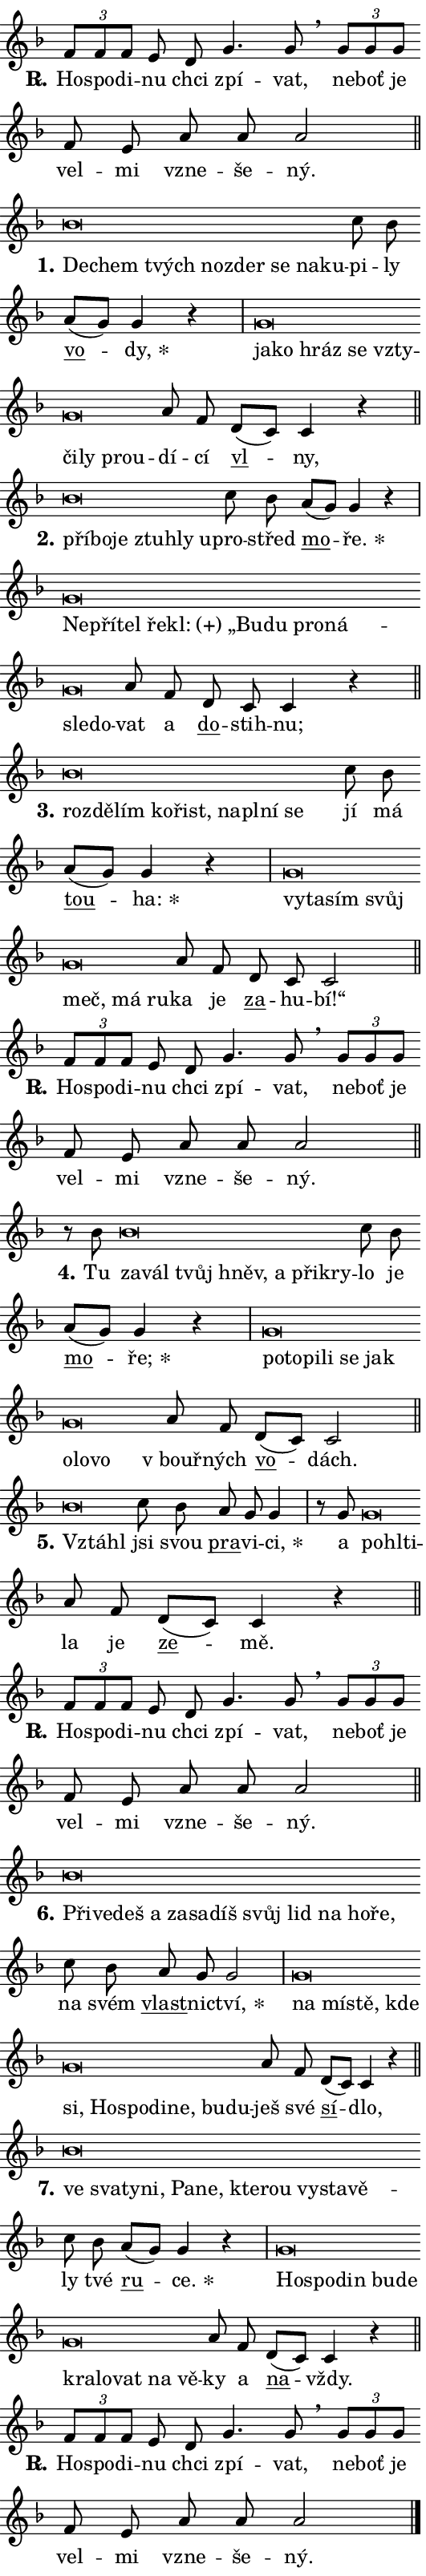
\version "2.24.0"
\header { tagline = "" }
\paper {
  indent = 0\cm
  top-margin = 0\cm
  right-margin = 0.13\cm % to fit lyric hyphens
  bottom-margin = 0\cm
  left-margin = 0\cm
  paper-width = 9\cm
  page-breaking = #ly:one-page-breaking
  system-system-spacing.basic-distance = #11
  score-system-spacing.basic-distance = #11
  ragged-last = ##f
}


%% Author: Thomas Morley
%% https://lists.gnu.org/archive/html/lilypond-user/2020-05/msg00002.html
#(define (line-position grob)
"Returns position of @var[grob} in current system:
   @code{'start}, if at first time-step
   @code{'end}, if at last time-step
   @code{'middle} otherwise
"
  (let* ((col (ly:item-get-column grob))
         (ln (ly:grob-object col 'left-neighbor))
         (rn (ly:grob-object col 'right-neighbor))
         (col-to-check-left (if (ly:grob? ln) ln col))
         (col-to-check-right (if (ly:grob? rn) rn col))
         (break-dir-left
           (and
             (ly:grob-property col-to-check-left 'non-musical #f)
             (ly:item-break-dir col-to-check-left)))
         (break-dir-right
           (and
             (ly:grob-property col-to-check-right 'non-musical #f)
             (ly:item-break-dir col-to-check-right))))
        (cond ((eqv? 1 break-dir-left) 'start)
              ((eqv? -1 break-dir-right) 'end)
              (else 'middle))))

#(define (tranparent-at-line-position vctor)
  (lambda (grob)
  "Relying on @code{line-position} select the relevant enry from @var{vctor}.
Used to determine transparency,"
    (case (line-position grob)
      ((end) (not (vector-ref vctor 0)))
      ((middle) (not (vector-ref vctor 1)))
      ((start) (not (vector-ref vctor 2))))))

noteHeadBreakVisibility =
#(define-music-function (break-visibility)(vector?)
"Makes @code{NoteHead}s transparent relying on @var{break-visibility}"
#{
  \override NoteHead.transparent =
    #(tranparent-at-line-position break-visibility)
#})

#(define delete-ledgers-for-transparent-note-heads
  (lambda (grob)
    "Reads whether a @code{NoteHead} is transparent.
If so this @code{NoteHead} is removed from @code{'note-heads} from
@var{grob}, which is supposed to be @code{LedgerLineSpanner}.
As a result ledgers are not printed for this @code{NoteHead}"
    (let* ((nhds-array (ly:grob-object grob 'note-heads))
           (nhds-list
             (if (ly:grob-array? nhds-array)
                 (ly:grob-array->list nhds-array)
                 '()))
           ;; Relies on the transparent-property being done before
           ;; Staff.LedgerLineSpanner.after-line-breaking is executed.
           ;; This is fragile ...
           (to-keep
             (remove
               (lambda (nhd)
                 (ly:grob-property nhd 'transparent #f))
               nhds-list)))
      ;; TODO find a better method to iterate over grob-arrays, similiar
      ;; to filter/remove etc for lists
      ;; For now rebuilt from scratch
      (set! (ly:grob-object grob 'note-heads)  '())
      (for-each
        (lambda (nhd)
          (ly:pointer-group-interface::add-grob grob 'note-heads nhd))
        to-keep))))

squashNotes = {
  \override NoteHead.X-extent = #'(-0.2 . 0.2)
  \override NoteHead.Y-extent = #'(-0.75 . 0)
  \override NoteHead.stencil =
    #(lambda (grob)
       (let ((pos (ly:grob-property grob 'staff-position)))
         (begin
           (if (< pos -7) (display "ERROR: Lower brevis then expected\n") (display ""))
           (if (<= pos -6) ly:text-interface::print ly:note-head::print))))
}
unSquashNotes = {
  \revert NoteHead.X-extent
  \revert NoteHead.Y-extent
  \revert NoteHead.stencil
}

hideNotes = \noteHeadBreakVisibility #begin-of-line-visible
unHideNotes = \noteHeadBreakVisibility #all-visible

% work-around for resetting accidentals
% https://lilypond.org/doc/v2.23/Documentation/notation/displaying-rhythms#unmetered-music
cadenzaMeasure = {
  \cadenzaOff
  \partial 1024 s1024
  \cadenzaOn
}

#(define-markup-command (accent layout props text) (markup?)
  "Underline accented syllable"
  (interpret-markup layout props
    #{\markup \override #'(offset . 4.3) \underline { #text }#}))

responsum = \markup \concat {
  "R" \hspace #-1.05 \path #0.1 #'((moveto 0 0.07) (lineto 0.9 0.8)) \hspace #0.05 "."
}

spaceSize = #0.6828661417322834 % exact space size for TeX Gyre Schola

\layout {
  \context {
    \Staff
    \remove "Time_signature_engraver"
    \override LedgerLineSpanner.after-line-breaking = #delete-ledgers-for-transparent-note-heads
  }
  \context {
    \Lyrics {
      \override LyricSpace.minimum-distance = \spaceSize
      \override LyricText.font-name = #"TeX Gyre Schola"
      \override LyricText.font-size = 1
      \override StanzaNumber.font-name = #"TeX Gyre Schola Bold"
      \override StanzaNumber.font-size = 1
    }
  }
  \context {
    \Score 
    \override NoteHead.text =
      #(lambda (grob) 
        (let ((pos (ly:grob-property grob 'staff-position)))
          #{\markup {
            \combine
              \halign #-0.55 \raise #(if (= pos -6) 0 0.5) \override #'(thickness . 2) \draw-line #'(3.2 . 0)
              \musicglyph "noteheads.sM1"
          }#}))
  }
}

% magnetic-lyrics.ily
%
%   written by
%     Jean Abou Samra <jean@abou-samra.fr>
%     Werner Lemberg <wl@gnu.org>
%
%   adapted by
%     Jiri Hon <jiri.hon@gmail.com>
%
% Version 2022-Apr-15

% https://www.mail-archive.com/lilypond-user@gnu.org/msg149350.html

#(define (Left_hyphen_pointer_engraver context)
   "Collect syllable-hyphen-syllable occurrences in lyrics and store
them in properties.  This engraver only looks to the left.  For
example, if the lyrics input is @code{foo -- bar}, it does the
following.

@itemize @bullet
@item
Set the @code{text} property of the @code{LyricHyphen} grob between
@q{foo} and @q{bar} to @code{foo}.

@item
Set the @code{left-hyphen} property of the @code{LyricText} grob with
text @q{foo} to the @code{LyricHyphen} grob between @q{foo} and
@q{bar}.
@end itemize

Use this auxiliary engraver in combination with the
@code{lyric-@/text::@/apply-@/magnetic-@/offset!} hook."
   (let ((hyphen #f)
         (text #f))
     (make-engraver
      (acknowledgers
       ((lyric-syllable-interface engraver grob source-engraver)
        (set! text grob)))
      (end-acknowledgers
       ((lyric-hyphen-interface engraver grob source-engraver)
        ;(when (not (grob::has-interface grob 'lyric-space-interface))
          (set! hyphen grob)));)
      ((stop-translation-timestep engraver)
       (when (and text hyphen)
         (ly:grob-set-object! text 'left-hyphen hyphen))
       (set! text #f)
       (set! hyphen #f)))))

#(define (lyric-text::apply-magnetic-offset! grob)
   "If the space between two syllables is less than the value in
property @code{LyricText@/.details@/.squash-threshold}, move the right
syllable to the left so that it gets concatenated with the left
syllable.

Use this function as a hook for
@code{LyricText@/.after-@/line-@/breaking} if the
@code{Left_@/hyphen_@/pointer_@/engraver} is active."
   (let ((hyphen (ly:grob-object grob 'left-hyphen #f)))
     (when hyphen
       (let ((left-text (ly:spanner-bound hyphen LEFT)))
         (when (grob::has-interface left-text 'lyric-syllable-interface)
           (let* ((common (ly:grob-common-refpoint grob left-text X))
                  (this-x-ext (ly:grob-extent grob common X))
                  (left-x-ext
                   (begin
                     ;; Trigger magnetism for left-text.
                     (ly:grob-property left-text 'after-line-breaking)
                     (ly:grob-extent left-text common X)))
                  ;; `delta` is the gap width between two syllables.
                  (delta (- (interval-start this-x-ext)
                            (interval-end left-x-ext)))
                  (details (ly:grob-property grob 'details))
                  (threshold (assoc-get 'squash-threshold details 0.2)))
             (when (< delta threshold)
               (let* (;; We have to manipulate the input text so that
                      ;; ligatures crossing syllable boundaries are not
                      ;; disabled.  For languages based on the Latin
                      ;; script this is essentially a beautification.
                      ;; However, for non-Western scripts it can be a
                      ;; necessity.
                      (lt (ly:grob-property left-text 'text))
                      (rt (ly:grob-property grob 'text))
                      (is-space (grob::has-interface hyphen 'lyric-space-interface))
                      (space (if is-space " " ""))
                      (extra-delta (if is-space spaceSize 0))
                      ;; Append new syllable.
                      (ltrt-space (if (and (string? lt) (string? rt))
                                (string-append lt space rt)
                                (make-concat-markup (list lt space rt))))
                      ;; Right-align `ltrt` to the right side.
                      (ltrt-space-markup (grob-interpret-markup
                               grob
                               (make-translate-markup
                                (cons (interval-length this-x-ext) 0)
                                (make-right-align-markup ltrt-space)))))
                 (begin
                   ;; Don't print `left-text`.
                   (ly:grob-set-property! left-text 'stencil #f)
                   ;; Set text and stencil (which holds all collected
                   ;; syllables so far) and shift it to the left.
                   (ly:grob-set-property! grob 'text ltrt-space)
                   (ly:grob-set-property! grob 'stencil ltrt-space-markup)
                   (ly:grob-translate-axis! grob (- (- delta extra-delta)) X))))))))))


#(define (lyric-hyphen::displace-bounds-first grob)
   ;; Make very sure this callback isn't triggered too early.
   (let ((left (ly:spanner-bound grob LEFT))
         (right (ly:spanner-bound grob RIGHT)))
     (ly:grob-property left 'after-line-breaking)
     (ly:grob-property right 'after-line-breaking)
     (ly:lyric-hyphen::print grob)))

squashThreshold = #0.4

\layout {
  \context {
    \Lyrics
    \consists #Left_hyphen_pointer_engraver
    \override LyricText.after-line-breaking =
      #lyric-text::apply-magnetic-offset!
    \override LyricHyphen.stencil = #lyric-hyphen::displace-bounds-first
    \override LyricText.details.squash-threshold = \squashThreshold
    \override LyricHyphen.minimum-distance = 0
    \override LyricHyphen.minimum-length = \squashThreshold
  }
}

squashText = \override LyricText.details.squash-threshold = 9999
unSquashText = \override LyricText.details.squash-threshold = \squashThreshold

leftText = \override LyricText.self-alignment-X = #LEFT
unLeftText = \revert LyricText.self-alignment-X

starOffset = #(lambda (grob) 
                (let ((x_offset (ly:self-alignment-interface::aligned-on-x-parent grob)))
                  (if (= x_offset 0) 0 (+ x_offset 1.2))))

star = #(define-music-function (syllable)(string?)
"Append star separator at the end of a syllable"
#{
  \once \override LyricText.X-offset = #starOffset
  \lyricmode { \markup {
    #syllable
    \override #'((font-name . "TeX Gyre Schola Bold")) \hspace #0.2 \lower #0.65 \larger "*"
  } }
#})

starAccent = #(define-music-function (syllable)(string?)
"Append star separator at the end of a syllable and make accent"
#{
  \once \override LyricText.X-offset = #starOffset
  \lyricmode { \markup {
    \accent #syllable
    \override #'((font-name . "TeX Gyre Schola Bold")) \hspace #0.2 \lower #0.65 \larger "*"
  } }
#})

breath = #(define-music-function (syllable)(string?)
"Append breathing indicator at the end of a syllable"
#{
  \lyricmode { \markup { #syllable "+" } }
#})

optionalBreath = #(define-music-function (syllable)(string?)
"Append optional breathing indicator at the end of a syllable"
#{
  \lyricmode { \markup { #syllable "(+)" } }
#})


\score {
    <<
        \new Voice = "melody" { \cadenzaOn \key f \major \relative { \tuplet 3/2 { f'8[ f f] } e d g4. g8 \breathe \bar "" \tuplet 3/2 { g[ g g] } \bar "" f e \bar "" a a a2 \cadenzaMeasure \bar "||" \break } }
        \new Lyrics \lyricsto "melody" { \lyricmode { \set stanza = \responsum
Ho -- spo -- di -- nu chci zpí -- vat, ne -- boť je vel -- mi vzne -- še -- ný. } }
    >>
    \layout {}
}

\score {
    <<
        \new Voice = "melody" { \cadenzaOn \key f \major \relative { \squashNotes bes'\breve*1/16 \hideNotes \breve*1/16 \bar "" \breve*1/16 \bar "" \breve*1/16 \bar "" \breve*1/16 \bar "" \breve*1/16 \bar "" \breve*1/16 \breve*1/16 \bar "" \unHideNotes \unSquashNotes c8 bes \bar "" a[( g)] g4 r \cadenzaMeasure \bar "|" \squashNotes g\breve*1/16 \hideNotes \breve*1/16 \bar "" \breve*1/16 \bar "" \breve*1/16 \bar "" \breve*1/16 \bar "" \breve*1/16 \bar "" \breve*1/16 \breve*1/16 \bar "" \unHideNotes \unSquashNotes a8 f \bar "" d[( c)] c4 r \cadenzaMeasure \bar "||" \break } }
        \new Lyrics \lyricsto "melody" { \lyricmode { \set stanza = "1."
\leftText De -- \squashText chem tvých no -- zder se na -- ku -- \unLeftText \unSquashText pi -- ly \markup \accent vo -- \star dy, \leftText ja -- \squashText ko hráz se vzty -- či -- ly prou -- \unLeftText \unSquashText dí -- cí \markup \accent vl -- ny, } }
    >>
    \layout {}
}

\score {
    <<
        \new Voice = "melody" { \cadenzaOn \key f \major \relative { \squashNotes bes'\breve*1/16 \hideNotes \breve*1/16 \bar "" \breve*1/16 \bar "" \breve*1/16 \bar "" \breve*1/16 \breve*1/16 \bar "" \unHideNotes \unSquashNotes c8 bes \bar "" a[( g)] g4 r \cadenzaMeasure \bar "|" \squashNotes g\breve*1/16 \hideNotes \breve*1/16 \bar "" \breve*1/16 \bar "" \breve*1/16 \bar "" \breve*1/16 \bar "" \breve*1/16 \bar "" \breve*1/16 \bar "" \breve*1/16 \bar "" \breve*1/16 \bar "" \breve*1/16 \breve*1/16 \bar "" \unHideNotes \unSquashNotes a8 f \bar "" d c c4 r \cadenzaMeasure \bar "||" \break } }
        \new Lyrics \lyricsto "melody" { \lyricmode { \set stanza = "2."
\leftText pří -- \squashText bo -- je ztuh -- ly u -- \unLeftText \unSquashText pro -- střed \markup \accent mo -- \star ře. \leftText Ne -- \squashText pří -- tel ře -- \optionalBreath kl: „Bu -- du pro -- ná -- sle -- do -- \unLeftText \unSquashText vat a \markup \accent do -- stih -- nu; } }
    >>
    \layout {}
}

\score {
    <<
        \new Voice = "melody" { \cadenzaOn \key f \major \relative { \squashNotes bes'\breve*1/16 \hideNotes \breve*1/16 \bar "" \breve*1/16 \bar "" \breve*1/16 \bar "" \breve*1/16 \bar "" \breve*1/16 \bar "" \breve*1/16 \bar "" \breve*1/16 \breve*1/16 \bar "" \unHideNotes \unSquashNotes c8 bes \bar "" a[( g)] g4 r \cadenzaMeasure \bar "|" \squashNotes g\breve*1/16 \hideNotes \breve*1/16 \bar "" \breve*1/16 \bar "" \breve*1/16 \bar "" \breve*1/16 \bar "" \breve*1/16 \breve*1/16 \bar "" \unHideNotes \unSquashNotes a8 f \bar "" d c c2 \cadenzaMeasure \bar "||" \break } }
        \new Lyrics \lyricsto "melody" { \lyricmode { \set stanza = "3."
\leftText roz -- \squashText dě -- lím ko -- řist, na -- pl -- ní se \unLeftText \unSquashText jí má \markup \accent tou -- \star ha: \leftText vy -- \squashText ta -- sím svůj meč, má ru -- \unLeftText \unSquashText ka je \markup \accent za -- hu -- bí!“ } }
    >>
    \layout {}
}

\score {
    <<
        \new Voice = "melody" { \cadenzaOn \key f \major \relative { \tuplet 3/2 { f'8[ f f] } e d g4. g8 \breathe \bar "" \tuplet 3/2 { g[ g g] } \bar "" f e \bar "" a a a2 \cadenzaMeasure \bar "||" \break } }
        \new Lyrics \lyricsto "melody" { \lyricmode { \set stanza = \responsum
Ho -- spo -- di -- nu chci zpí -- vat, ne -- boť je vel -- mi vzne -- še -- ný. } }
    >>
    \layout {}
}

\score {
    <<
        \new Voice = "melody" { \cadenzaOn \key f \major \relative { r8 bes'8 \squashNotes bes\breve*1/16 \hideNotes \breve*1/16 \bar "" \breve*1/16 \bar "" \breve*1/16 \bar "" \breve*1/16 \bar "" \breve*1/16 \breve*1/16 \bar "" \unHideNotes \unSquashNotes c8 bes \bar "" a[( g)] g4 r \cadenzaMeasure \bar "|" \squashNotes g\breve*1/16 \hideNotes \breve*1/16 \bar "" \breve*1/16 \bar "" \breve*1/16 \bar "" \breve*1/16 \bar "" \breve*1/16 \bar "" \breve*1/16 \bar "" \breve*1/16 \breve*1/16 \bar "" \unHideNotes \unSquashNotes a8 f \bar "" d[( c)] c2 \cadenzaMeasure \bar "||" \break } }
        \new Lyrics \lyricsto "melody" { \lyricmode { \set stanza = "4."
Tu \leftText za -- \squashText vál tvůj hněv, a při -- kry -- \unLeftText \unSquashText lo je \markup \accent mo -- \star ře; \leftText po -- \squashText to -- pi -- li se jak o -- lo -- vo \unLeftText \unSquashText "v bouř" -- ných \markup \accent vo -- dách. } }
    >>
    \layout {}
}

\score {
    <<
        \new Voice = "melody" { \cadenzaOn \key f \major \relative { \squashNotes bes'\breve*1/16 \hideNotes \breve*1/16 \bar "" \unHideNotes \unSquashNotes c8 bes \bar "" a g g4 \cadenzaMeasure \bar "|" r8 g8 \squashNotes g\breve*1/16 \hideNotes \breve*1/16 \breve*1/16 \bar "" \unHideNotes \unSquashNotes a8 f \bar "" d[( c)] c4 r \cadenzaMeasure \bar "||" \break } }
        \new Lyrics \lyricsto "melody" { \lyricmode { \set stanza = "5."
\leftText Vztá -- \squashText hl \unLeftText \unSquashText jsi svou \markup \accent pra -- vi -- \star ci, a \leftText po -- \squashText hl -- ti -- \unLeftText \unSquashText la je \markup \accent ze -- mě. } }
    >>
    \layout {}
}

\score {
    <<
        \new Voice = "melody" { \cadenzaOn \key f \major \relative { \tuplet 3/2 { f'8[ f f] } e d g4. g8 \breathe \bar "" \tuplet 3/2 { g[ g g] } \bar "" f e \bar "" a a a2 \cadenzaMeasure \bar "||" \break } }
        \new Lyrics \lyricsto "melody" { \lyricmode { \set stanza = \responsum
Ho -- spo -- di -- nu chci zpí -- vat, ne -- boť je vel -- mi vzne -- še -- ný. } }
    >>
    \layout {}
}

\score {
    <<
        \new Voice = "melody" { \cadenzaOn \key f \major \relative { \squashNotes bes'\breve*1/16 \hideNotes \breve*1/16 \bar "" \breve*1/16 \bar "" \breve*1/16 \bar "" \breve*1/16 \bar "" \breve*1/16 \bar "" \breve*1/16 \bar "" \breve*1/16 \bar "" \breve*1/16 \bar "" \breve*1/16 \bar "" \breve*1/16 \breve*1/16 \bar "" \unHideNotes \unSquashNotes c8 bes \bar "" a g g2 \cadenzaMeasure \bar "|" \squashNotes g\breve*1/16 \hideNotes \breve*1/16 \bar "" \breve*1/16 \bar "" \breve*1/16 \bar "" \breve*1/16 \bar "" \breve*1/16 \bar "" \breve*1/16 \bar "" \breve*1/16 \bar "" \breve*1/16 \bar "" \breve*1/16 \breve*1/16 \bar "" \unHideNotes \unSquashNotes a8 f \bar "" d[( c)] c4 r \cadenzaMeasure \bar "||" \break } }
        \new Lyrics \lyricsto "melody" { \lyricmode { \set stanza = "6."
\leftText Při -- \squashText ve -- deš a za -- sa -- díš svůj lid na ho -- ře, \unLeftText \unSquashText na svém \markup \accent vlast -- nic -- \star tví, \leftText na \squashText mí -- stě, kde si, Ho -- spo -- di -- ne, bu -- du -- \unLeftText \unSquashText ješ své \markup \accent sí -- dlo, } }
    >>
    \layout {}
}

\score {
    <<
        \new Voice = "melody" { \cadenzaOn \key f \major \relative { \squashNotes bes'\breve*1/16 \hideNotes \breve*1/16 \bar "" \breve*1/16 \bar "" \breve*1/16 \bar "" \breve*1/16 \bar "" \breve*1/16 \bar "" \breve*1/16 \bar "" \breve*1/16 \bar "" \breve*1/16 \bar "" \breve*1/16 \breve*1/16 \bar "" \unHideNotes \unSquashNotes c8 bes \bar "" a[( g)] g4 r \cadenzaMeasure \bar "|" \squashNotes g\breve*1/16 \hideNotes \breve*1/16 \bar "" \breve*1/16 \bar "" \breve*1/16 \bar "" \breve*1/16 \bar "" \breve*1/16 \bar "" \breve*1/16 \bar "" \breve*1/16 \bar "" \breve*1/16 \breve*1/16 \bar "" \unHideNotes \unSquashNotes a8 f \bar "" d[( c)] c4 r \cadenzaMeasure \bar "||" \break } }
        \new Lyrics \lyricsto "melody" { \lyricmode { \set stanza = "7."
\leftText ve \squashText sva -- ty -- ni, Pa -- ne, kte -- rou vy -- sta -- vě -- \unLeftText \unSquashText ly tvé \markup \accent ru -- \star ce. \leftText Ho -- \squashText spo -- din bu -- de kra -- lo -- vat na vě -- \unLeftText \unSquashText ky a \markup \accent na -- vždy. } }
    >>
    \layout {}
}

\score {
    <<
        \new Voice = "melody" { \cadenzaOn \key f \major \relative { \tuplet 3/2 { f'8[ f f] } e d g4. g8 \breathe \bar "" \tuplet 3/2 { g[ g g] } \bar "" f e \bar "" a a a2 \cadenzaMeasure \bar "||" \break } \bar "|." }
        \new Lyrics \lyricsto "melody" { \lyricmode { \set stanza = \responsum
Ho -- spo -- di -- nu chci zpí -- vat, ne -- boť je vel -- mi vzne -- še -- ný. } }
    >>
    \layout {}
}
